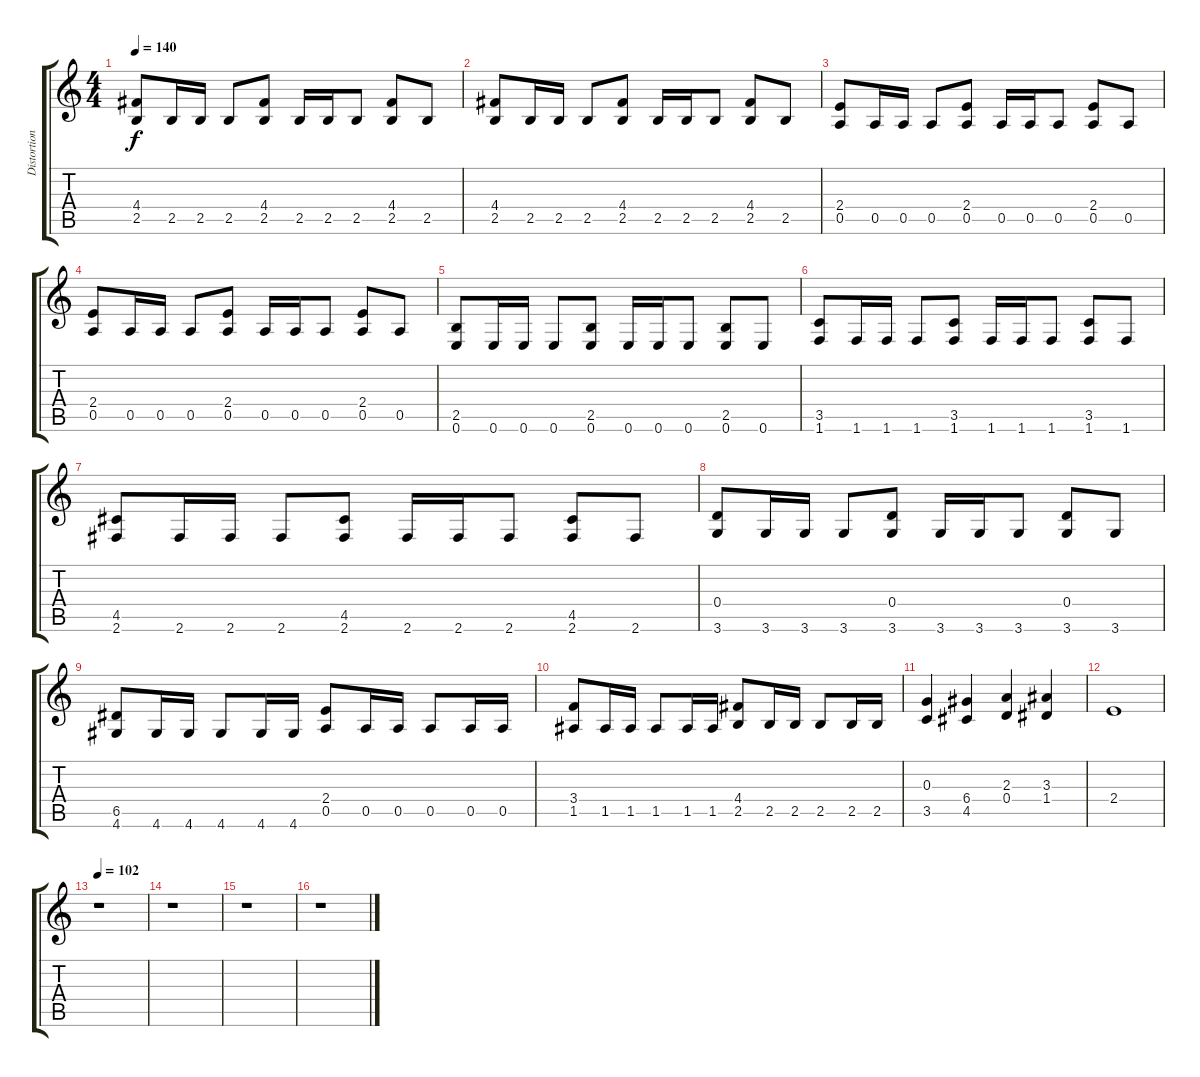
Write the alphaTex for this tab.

\track ("Distortion Lead" "Distortion") {instrument distortionguitar}
\staff {score tabs}
\tuning (E4 B3 G3 D3 A2 E2) {hide}
\ts (4 4)
\tempo 140
\clef g2
\ks c
(4.4 2.5).8{dy f} 2.5.16 2.5.16 2.5.8 (4.4 2.5).8 2.5.16 2.5.16 2.5.8 (4.4 2.5).8 2.5.8 |
(4.4 2.5).8 2.5.16 2.5.16 2.5.8 (4.4 2.5).8 2.5.16 2.5.16 2.5.8 (4.4 2.5).8 2.5.8 |
(2.4 0.5).8 0.5.16 0.5.16 0.5.8 (2.4 0.5).8 0.5.16 0.5.16 0.5.8 (2.4 0.5).8 0.5.8 |
(2.4 0.5).8 0.5.16 0.5.16 0.5.8 (2.4 0.5).8 0.5.16 0.5.16 0.5.8 (2.4 0.5).8 0.5.8 |
(2.5 0.6).8 0.6.16 0.6.16 0.6.8 (2.5 0.6).8 0.6.16 0.6.16 0.6.8 (2.5 0.6).8 0.6.8 |
(3.5 1.6).8 1.6.16 1.6.16 1.6.8 (3.5 1.6).8 1.6.16 1.6.16 1.6.8 (3.5 1.6).8 1.6.8 |
(4.5 2.6).8 2.6.16 2.6.16 2.6.8 (4.5 2.6).8 2.6.16 2.6.16 2.6.8 (4.5 2.6).8 2.6.8 |
(0.4 3.6).8 3.6.16 3.6.16 3.6.8 (0.4 3.6).8 3.6.16 3.6.16 3.6.8 (0.4 3.6).8 3.6.8 |
(6.5 4.6).8 4.6.16 4.6.16 4.6.8 4.6.16 4.6.16 (2.4 0.5).8 0.5.16 0.5.16 0.5.8 0.5.16 0.5.16 |
(3.4 1.5).8 1.5.16 1.5.16 1.5.8 1.5.16 1.5.16 (4.4 2.5).8 2.5.16 2.5.16 2.5.8 2.5.16 2.5.16 |
(0.3 3.5).4 (6.4 4.5).4 (2.3 0.4).4 (3.3 1.4).4 |
2.4.1 |
\tempo 102
r.1 |
r.1 |
r.1 |
r.1
